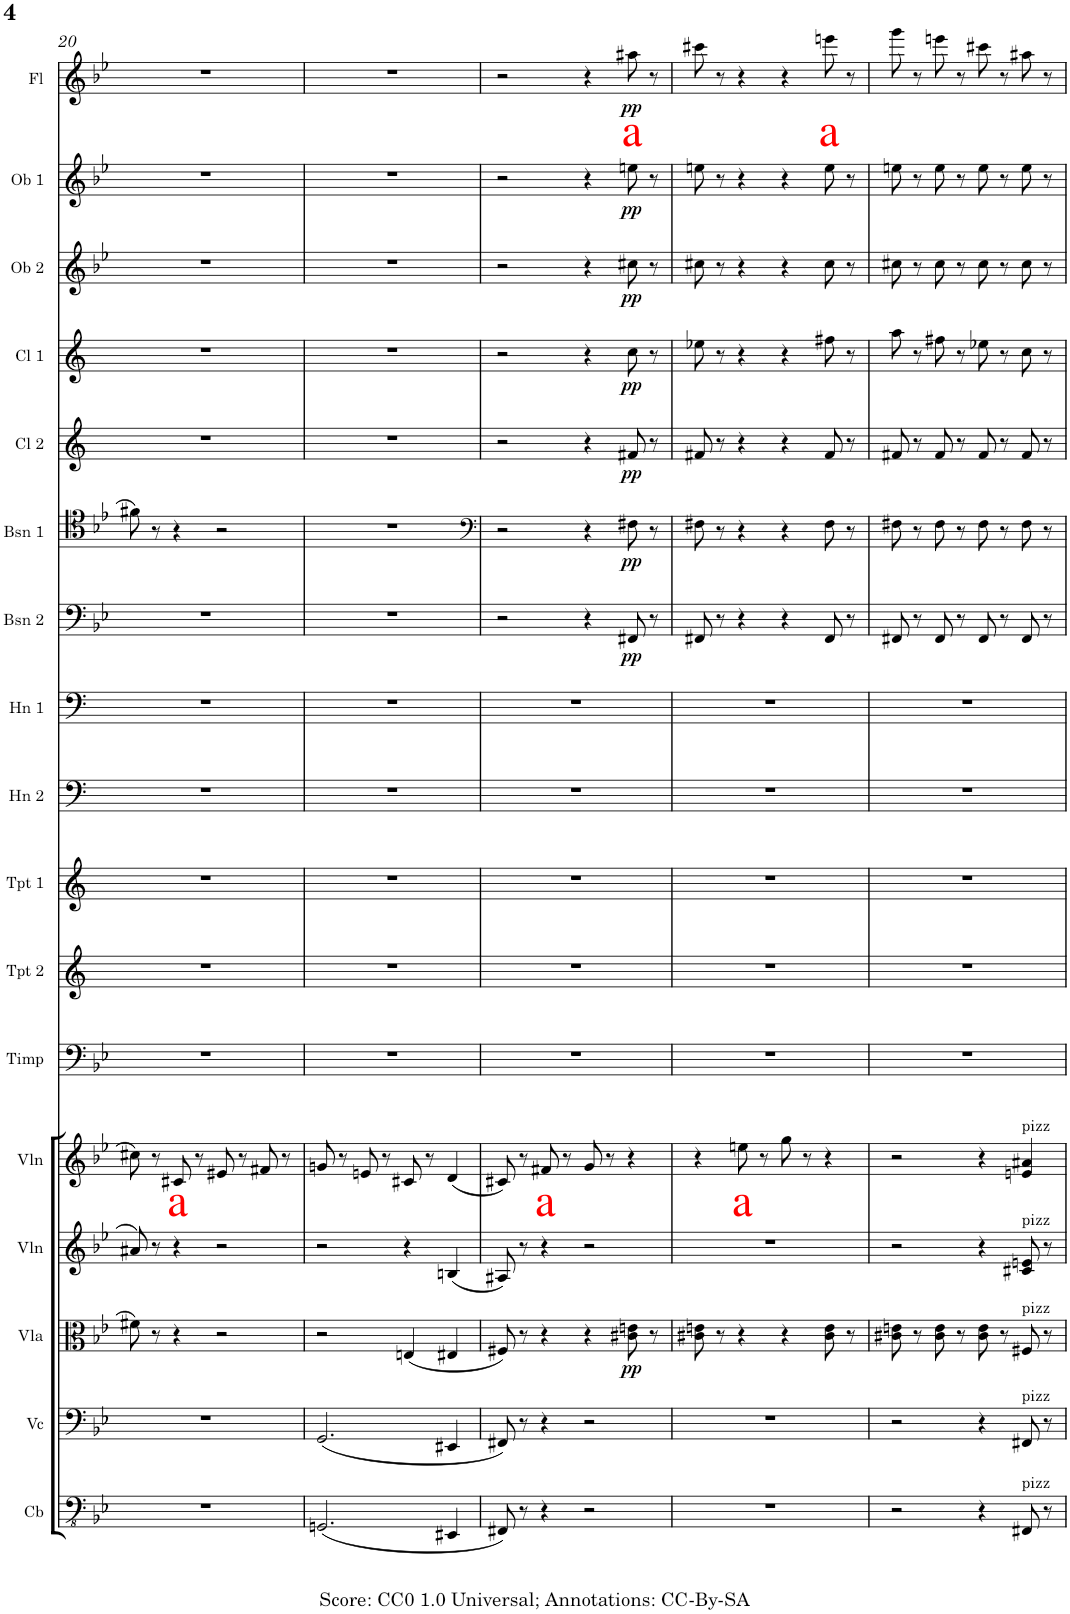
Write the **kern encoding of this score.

**kern	**kern	**kern	**dynam	**kern	**kern	**text	**kern	**kern	**kern	**kern	**kern	**kern	**dynam	**kern	**dynam	**kern	**dynam	**kern	**dynam	**kern	**dynam	**kern	**dynam	**kern	**text	**dynam
*part17	*part16	*part15	*part15	*part14	*part13	*part13	*part12	*part11	*part10	*part9	*part8	*part7	*part7	*part6	*part6	*part5	*part5	*part4	*part4	*part3	*part3	*part2	*part2	*part1	*part1	*part1
*staff17	*staff16	*staff15	*staff15	*staff14	*staff13	*staff13	*staff12	*staff11	*staff10	*staff9	*staff8	*staff7	*staff7	*staff6	*staff6	*staff5	*staff5	*staff4	*staff4	*staff3	*staff3	*staff2	*staff2	*staff1	*staff1	*staff1
*I"Contrabass	*I"Violoncello	*I"Viola	*	*I"Violin	*I"Violin	*	*I"Timpani	*I"Bb Trumpet 2	*I"Bb Trumpet 1	*I"Bb (alto) Horn 2	*I"Bb (alto) Horn 1	*I"Bassoon 2	*	*I"Bassoon 1	*	*I"Bb Clarinet 2	*	*I"Bb Clarinet 1	*	*I"Oboe 2	*	*I"Oboe 1	*	*I"Flute	*	*
*I'Cb	*I'Vc	*I'Vla	*	*I'Vln	*I'Vln	*	*I'Timp	*I'Tpt 2	*I'Tpt 1	*I'Hn 2	*I'Hn 1	*I'Bsn 2	*	*I'Bsn 1	*	*I'Cl 2	*	*I'Cl 1	*	*I'Ob 2	*	*I'Ob 1	*	*I'Fl	*	*
!!LO:PB:g=z
*clefFv4	*clefF4	*clefC3	*	*clefG2	*clefG2	*	*clefF4	*clefG2	*clefG2	*clefF4	*clefF4	*clefF4	*	*clefC4	*	*clefG2	*	*clefG2	*	*clefG2	*	*clefG2	*	*clefG2	*	*
*	*	*	*	*	*	*	*	*Trd1c2	*Trd1c2	*Trd1c2	*Trd1c2	*	*	*	*	*Trd1c2	*	*Trd1c2	*	*	*	*	*	*	*	*
*k[b-e-]	*k[b-e-]	*k[b-e-]	*	*k[b-e-]	*k[b-e-]	*	*k[b-e-]	*k[]	*k[]	*k[]	*k[]	*k[b-e-]	*	*k[b-e-]	*	*k[]	*	*k[]	*	*k[b-e-]	*	*k[b-e-]	*	*k[b-e-]	*	*
*M2/2	*M2/2	*M2/2	*	*M2/2	*M2/2	*	*M2/2	*M2/2	*M2/2	*M2/2	*M2/2	*M2/2	*	*M2/2	*	*M2/2	*	*M2/2	*	*M2/2	*	*M2/2	*	*M2/2	*	*
*met(c|)	*met(c|)	*met(c|)	*	*met(c|)	*met(c|)	*	*met(c|)	*met(c|)	*met(c|)	*met(c|)	*met(c|)	*met(c|)	*	*met(c|)	*	*met(c|)	*	*met(c|)	*	*met(c|)	*	*met(c|)	*	*met(c|)	*	*
=20	=20	=20	=20	=20	=20	=20	=20	=20	=20	=20	=20	=20	=20	=20	=20	=20	=20	=20	=20	=20	=20	=20	=20	=20	=20	=20
1r	1r	8f#X\	.	8a#X/	8cc#X\	.	1r	1r	1r	1r	1r	1r	.	8f#X\	.	1r	.	1r	.	1r	.	1r	.	1r	.	.
.	.	8r	.	8r	8r	.	.	.	.	.	.	.	.	8r	.	.	.	.	.	.	.	.	.	.	.	.
!	!	!	!	!	!	!LO:LY:b:color=#FF0000	!	!	!	!	!	!	!	!	!	!	!	!	!	!	!	!	!	!	!	!
.	.	4r	.	4r	8c#X/	a	.	.	.	.	.	.	.	4r	.	.	.	.	.	.	.	.	.	.	.	.
.	.	.	.	.	8r	.	.	.	.	.	.	.	.	.	.	.	.	.	.	.	.	.	.	.	.	.
.	.	2r	.	2r	8e#X/	.	.	.	.	.	.	.	.	2r	.	.	.	.	.	.	.	.	.	.	.	.
.	.	.	.	.	8r	.	.	.	.	.	.	.	.	.	.	.	.	.	.	.	.	.	.	.	.	.
.	.	.	.	.	8f#X/	.	.	.	.	.	.	.	.	.	.	.	.	.	.	.	.	.	.	.	.	.
.	.	.	.	.	8r	.	.	.	.	.	.	.	.	.	.	.	.	.	.	.	.	.	.	.	.	.
=21	=21	=21	=21	=21	=21	=21	=21	=21	=21	=21	=21	=21	=21	=21	=21	=21	=21	=21	=21	=21	=21	=21	=21	=21	=21	=21
(2.GGGn/	(2.GG/	2r	.	2r	8gn/	.	1r	1r	1r	1r	1r	1r	.	1r	.	1r	.	1r	.	1r	.	1r	.	1r	.	.
.	.	.	.	.	8r	.	.	.	.	.	.	.	.	.	.	.	.	.	.	.	.	.	.	.	.	.
.	.	.	.	.	8en/	.	.	.	.	.	.	.	.	.	.	.	.	.	.	.	.	.	.	.	.	.
.	.	.	.	.	8r	.	.	.	.	.	.	.	.	.	.	.	.	.	.	.	.	.	.	.	.	.
.	.	(4En/	.	4r	8c#X/	.	.	.	.	.	.	.	.	.	.	.	.	.	.	.	.	.	.	.	.	.
.	.	.	.	.	8r	.	.	.	.	.	.	.	.	.	.	.	.	.	.	.	.	.	.	.	.	.
4EEE#X/	4EE#X/	4E#X/	.	(4Bn/	(4d/	.	.	.	.	.	.	.	.	.	.	.	.	.	.	.	.	.	.	.	.	.
=22	=22	=22	=22	=22	=22	=22	=22	=22	=22	=22	=22	=22	=22	=22	=22	=22	=22	=22	=22	=22	=22	=22	=22	=22	=22	=22
*	*	*	*	*	*	*	*	*	*	*	*	*	*	*clefF4	*	*	*	*	*	*	*	*	*	*	*	*
8FFF#X/)	8FF#X/)	8F#X/)	.	8A#X/)	8c#X/)	.	1r	1r	1r	1r	1r	2r	.	2r	.	2r	.	2r	.	2r	.	2r	.	2r	.	.
8r	8r	8r	.	8r	8r	.	.	.	.	.	.	.	.	.	.	.	.	.	.	.	.	.	.	.	.	.
!	!	!	!	!	!	!LO:LY:b:color=#FF0000	!	!	!	!	!	!	!	!	!	!	!	!	!	!	!	!	!	!	!	!
4r	4r	4r	.	4r	8f#X/	a	.	.	.	.	.	.	.	.	.	.	.	.	.	.	.	.	.	.	.	.
.	.	.	.	.	8r	.	.	.	.	.	.	.	.	.	.	.	.	.	.	.	.	.	.	.	.	.
2r	2r	4r	.	2r	8g/	.	.	.	.	.	.	4r	.	4r	.	4r	.	4r	.	4r	.	4r	.	4r	.	.
.	.	.	.	.	8r	.	.	.	.	.	.	.	.	.	.	.	.	.	.	.	.	.	.	.	.	.
!	!	!	!LO:DY:b	!	!	!	!	!	!	!	!	!	!LO:DY:b	!	!LO:DY:b	!	!LO:DY:b	!	!LO:DY:b	!	!LO:DY:b	!	!LO:DY:b	!	!LO:LY:b:color=#FF0000	!LO:DY:b
.	.	8c#X\ 8en\	pp	.	4r	.	.	.	.	.	.	8FF#X/	pp	8F#X\	pp	8f#X/	pp	8cc\	pp	8cc#X\	pp	8een\	pp	8aa#X\	a	pp
.	.	8r	.	.	.	.	.	.	.	.	.	8r	.	8r	.	8r	.	8r	.	8r	.	8r	.	8r	.	.
=23	=23	=23	=23	=23	=23	=23	=23	=23	=23	=23	=23	=23	=23	=23	=23	=23	=23	=23	=23	=23	=23	=23	=23	=23	=23	=23
1r	1r	8c#X\ 8en\	.	1r	4r	.	1r	1r	1r	1r	1r	8FF#X/	.	8F#X\	.	8f#X/	.	8ee-X\	.	8cc#X\	.	8een\	.	8ccc#X\	.	.
.	.	8r	.	.	.	.	.	.	.	.	.	8r	.	8r	.	8r	.	8r	.	8r	.	8r	.	8r	.	.
!	!	!	!	!	!	!LO:LY:b:color=#FF0000	!	!	!	!	!	!	!	!	!	!	!	!	!	!	!	!	!	!	!	!
.	.	4r	.	.	8een\	a	.	.	.	.	.	4r	.	4r	.	4r	.	4r	.	4r	.	4r	.	4r	.	.
.	.	.	.	.	8r	.	.	.	.	.	.	.	.	.	.	.	.	.	.	.	.	.	.	.	.	.
.	.	4r	.	.	8gg\	.	.	.	.	.	.	4r	.	4r	.	4r	.	4r	.	4r	.	4r	.	4r	.	.
.	.	.	.	.	8r	.	.	.	.	.	.	.	.	.	.	.	.	.	.	.	.	.	.	.	.	.
!	!	!	!	!	!	!	!	!	!	!	!	!	!	!	!	!	!	!	!	!	!	!	!	!	!LO:LY:b:color=#FF0000	!
.	.	8c#\ 8e\	.	.	4r	.	.	.	.	.	.	8FF#/	.	8F#\	.	8f#/	.	8ff#X\	.	8cc#\	.	8ee\	.	8eeen\	a	.
.	.	8r	.	.	.	.	.	.	.	.	.	8r	.	8r	.	8r	.	8r	.	8r	.	8r	.	8r	.	.
=24	=24	=24	=24	=24	=24	=24	=24	=24	=24	=24	=24	=24	=24	=24	=24	=24	=24	=24	=24	=24	=24	=24	=24	=24	=24	=24
2r	2r	8c#X\ 8en\	.	2r	2r	.	1r	1r	1r	1r	1r	8FF#X/	.	8F#X\	.	8f#X/	.	8aa\	.	8cc#X\	.	8een\	.	8ggg\	.	.
.	.	8r	.	.	.	.	.	.	.	.	.	8r	.	8r	.	8r	.	8r	.	8r	.	8r	.	8r	.	.
.	.	8c#\ 8e\	.	.	.	.	.	.	.	.	.	8FF#/	.	8F#\	.	8f#/	.	8ff#X\	.	8cc#\	.	8ee\	.	8eeen\	.	.
.	.	8r	.	.	.	.	.	.	.	.	.	8r	.	8r	.	8r	.	8r	.	8r	.	8r	.	8r	.	.
4r	4r	8c#\ 8e\	.	4r	4r	.	.	.	.	.	.	8FF#/	.	8F#\	.	8f#/	.	8ee-X\	.	8cc#\	.	8ee\	.	8ccc#X\	.	.
.	.	8r	.	.	.	.	.	.	.	.	.	8r	.	8r	.	8r	.	8r	.	8r	.	8r	.	8r	.	.
!	!	!	!	!	!LO:TX:a:t=pizz	!	!	!	!	!	!	!	!	!	!	!	!	!	!	!	!	!	!	!	!	!
!	!	!	!	!LO:TX:a:t=pizz	!	!	!	!	!	!	!	!	!	!	!	!	!	!	!	!	!	!	!	!	!	!
!	!	!LO:TX:a:t=pizz	!	!	!	!	!	!	!	!	!	!	!	!	!	!	!	!	!	!	!	!	!	!	!	!
!	!LO:TX:a:t=pizz	!	!	!	!	!	!	!	!	!	!	!	!	!	!	!	!	!	!	!	!	!	!	!	!	!
!LO:TX:a:t=pizz	!	!	!	!	!	!	!	!	!	!	!	!	!	!	!	!	!	!	!	!	!	!	!	!	!	!
8FFF#X/	8FF#X/	8F#X/	.	8c#X/ 8en/	4en/ 4a#X/	.	.	.	.	.	.	8FF#/	.	8F#\	.	8f#/	.	8cc\	.	8cc#\	.	8ee\	.	8aa#X\	.	.
8r	8r	8r	.	8r	.	.	.	.	.	.	.	8r	.	8r	.	8r	.	8r	.	8r	.	8r	.	8r	.	.
=	=	=	=	=	=	=	=	=	=	=	=	=	=	=	=	=	=	=	=	=	=	=	=	=	=	=
*-	*-	*-	*-	*-	*-	*-	*-	*-	*-	*-	*-	*-	*-	*-	*-	*-	*-	*-	*-	*-	*-	*-	*-	*-	*-	*-
